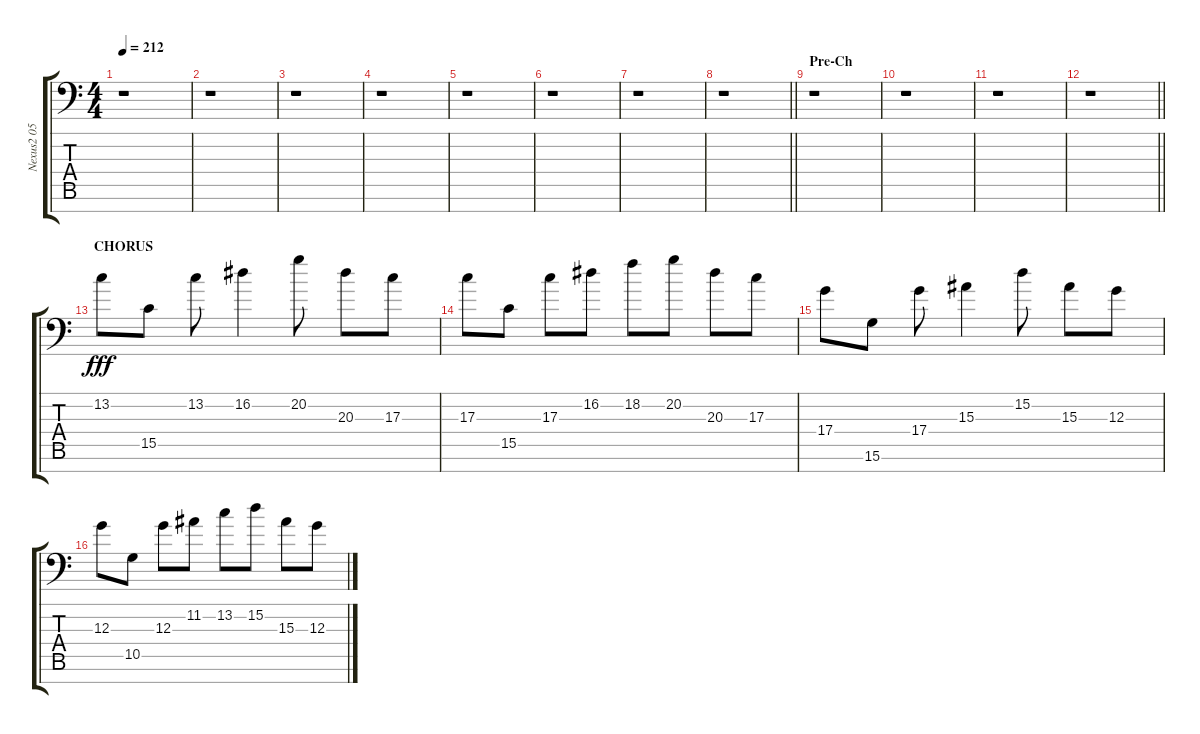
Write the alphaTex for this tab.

\track ("Nexus2 05" "Nexus2 05") {instrument lead3calliope}
\staff {score tabs}
\tuning (C8 B3 G3 D3 A2 E2 C-1) {hide}
\ts (4 4)
\tempo 212
\clef f4
\ks c
r.1{dy fff} |
r.1 |
r.1 |
r.1 |
r.1 |
r.1 |
r.1 |
\barLineRight lightlight
r.1 |
\section ("" "Pre-Ch")
r.1 |
r.1 |
r.1 |
\barLineRight lightlight
r.1 |
\section ("" "CHORUS")
13.2.8 15.5.8 13.2.8 16.2.4 20.2.8 20.3.8 17.3.8 |
17.3.8 15.5.8 17.3.8 16.2.8 18.2.8 20.2.8 20.3.8 17.3.8 |
17.4.8 15.6.8 17.4.8 15.3.4 15.2.8 15.3.8 12.3.8 |
12.3.8 10.5.8 12.3.8 11.2.8 13.2.8 15.2.8 15.3.8 12.3.8
